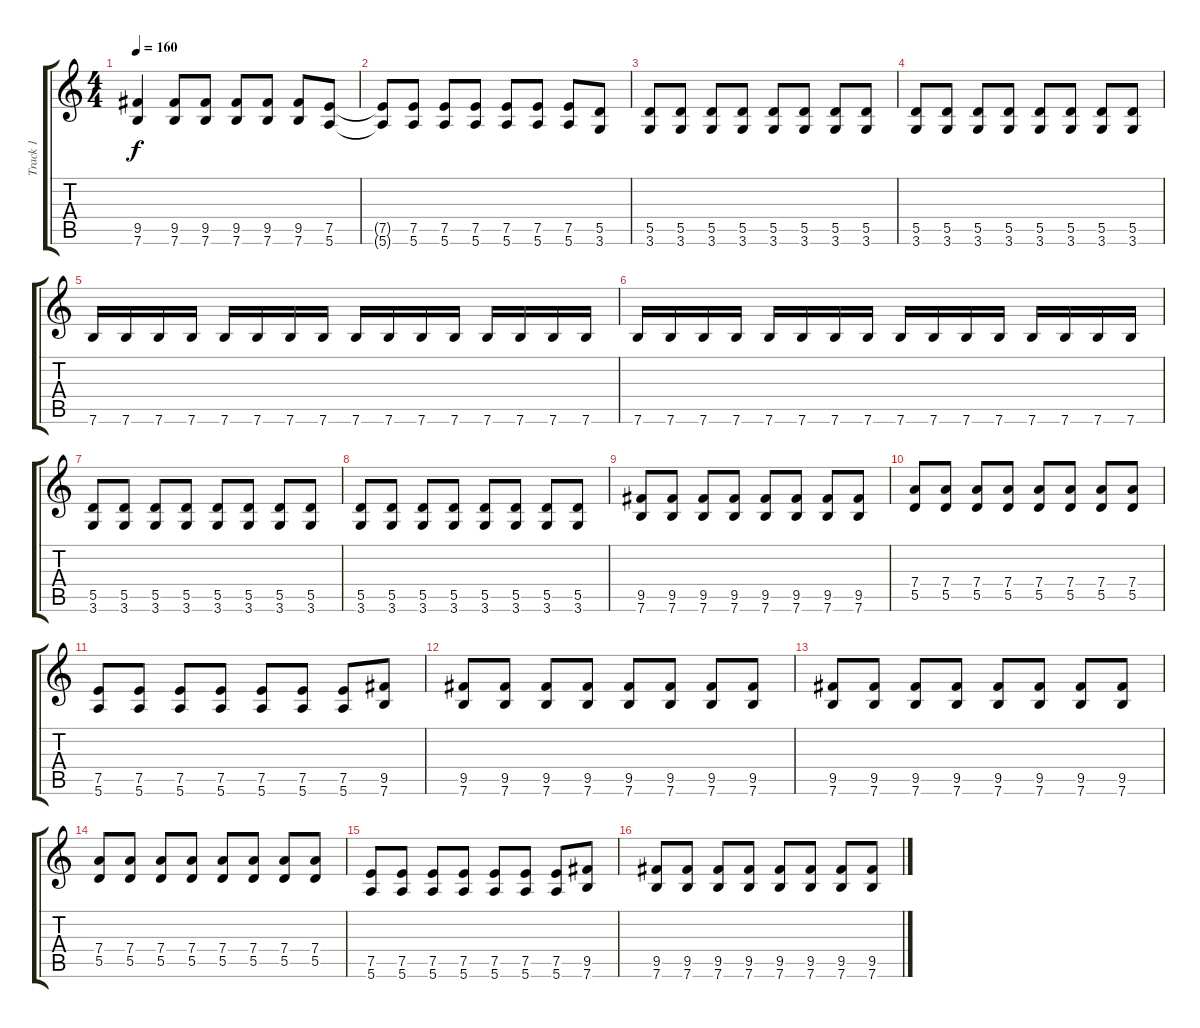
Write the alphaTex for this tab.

\track ("Track 1" "Track 1") {instrument overdrivenguitar}
\staff {score tabs}
\tuning (E4 B3 G3 D3 A2 E2) {hide}
\ts (4 4)
\tempo 160
\clef g2
\ks c
(9.5 7.6).4{dy f} (9.5 7.6).8 (9.5 7.6).8 (9.5 7.6).8 (9.5 7.6).8 (9.5 7.6).8 (7.5 5.6).8 |
(7.5{t} 5.6{t}).8 (7.5 5.6).8 (7.5 5.6).8 (7.5 5.6).8 (7.5 5.6).8 (7.5 5.6).8 (7.5 5.6).8 (5.5 3.6).8 |
(5.5 3.6).8 (5.5 3.6).8 (5.5 3.6).8 (5.5 3.6).8 (5.5 3.6).8 (5.5 3.6).8 (5.5 3.6).8 (5.5 3.6).8 |
(5.5 3.6).8 (5.5 3.6).8 (5.5 3.6).8 (5.5 3.6).8 (5.5 3.6).8 (5.5 3.6).8 (5.5 3.6).8 (5.5 3.6).8 |
7.6.16 7.6.16 7.6.16 7.6.16 7.6.16 7.6.16 7.6.16 7.6.16 7.6.16 7.6.16 7.6.16 7.6.16 7.6.16 7.6.16 7.6.16 7.6.16 |
7.6.16 7.6.16 7.6.16 7.6.16 7.6.16 7.6.16 7.6.16 7.6.16 7.6.16 7.6.16 7.6.16 7.6.16 7.6.16 7.6.16 7.6.16 7.6.16 |
(5.5 3.6).8 (5.5 3.6).8 (5.5 3.6).8 (5.5 3.6).8 (5.5 3.6).8 (5.5 3.6).8 (5.5 3.6).8 (5.5 3.6).8 |
(5.5 3.6).8 (5.5 3.6).8 (5.5 3.6).8 (5.5 3.6).8 (5.5 3.6).8 (5.5 3.6).8 (5.5 3.6).8 (5.5 3.6).8 |
(9.5 7.6).8 (9.5 7.6).8 (9.5 7.6).8 (9.5 7.6).8 (9.5 7.6).8 (9.5 7.6).8 (9.5 7.6).8 (9.5 7.6).8 |
(7.4 5.5).8 (7.4 5.5).8 (7.4 5.5).8 (7.4 5.5).8 (7.4 5.5).8 (7.4 5.5).8 (7.4 5.5).8 (7.4 5.5).8 |
(7.5 5.6).8 (7.5 5.6).8 (7.5 5.6).8 (7.5 5.6).8 (7.5 5.6).8 (7.5 5.6).8 (7.5 5.6).8 (9.5 7.6).8 |
(9.5 7.6).8 (9.5 7.6).8 (9.5 7.6).8 (9.5 7.6).8 (9.5 7.6).8 (9.5 7.6).8 (9.5 7.6).8 (9.5 7.6).8 |
(9.5 7.6).8 (9.5 7.6).8 (9.5 7.6).8 (9.5 7.6).8 (9.5 7.6).8 (9.5 7.6).8 (9.5 7.6).8 (9.5 7.6).8 |
(7.4 5.5).8 (7.4 5.5).8 (7.4 5.5).8 (7.4 5.5).8 (7.4 5.5).8 (7.4 5.5).8 (7.4 5.5).8 (7.4 5.5).8 |
(7.5 5.6).8 (7.5 5.6).8 (7.5 5.6).8 (7.5 5.6).8 (7.5 5.6).8 (7.5 5.6).8 (7.5 5.6).8 (9.5 7.6).8 |
(9.5 7.6).8 (9.5 7.6).8 (9.5 7.6).8 (9.5 7.6).8 (9.5 7.6).8 (9.5 7.6).8 (9.5 7.6).8 (9.5 7.6).8
